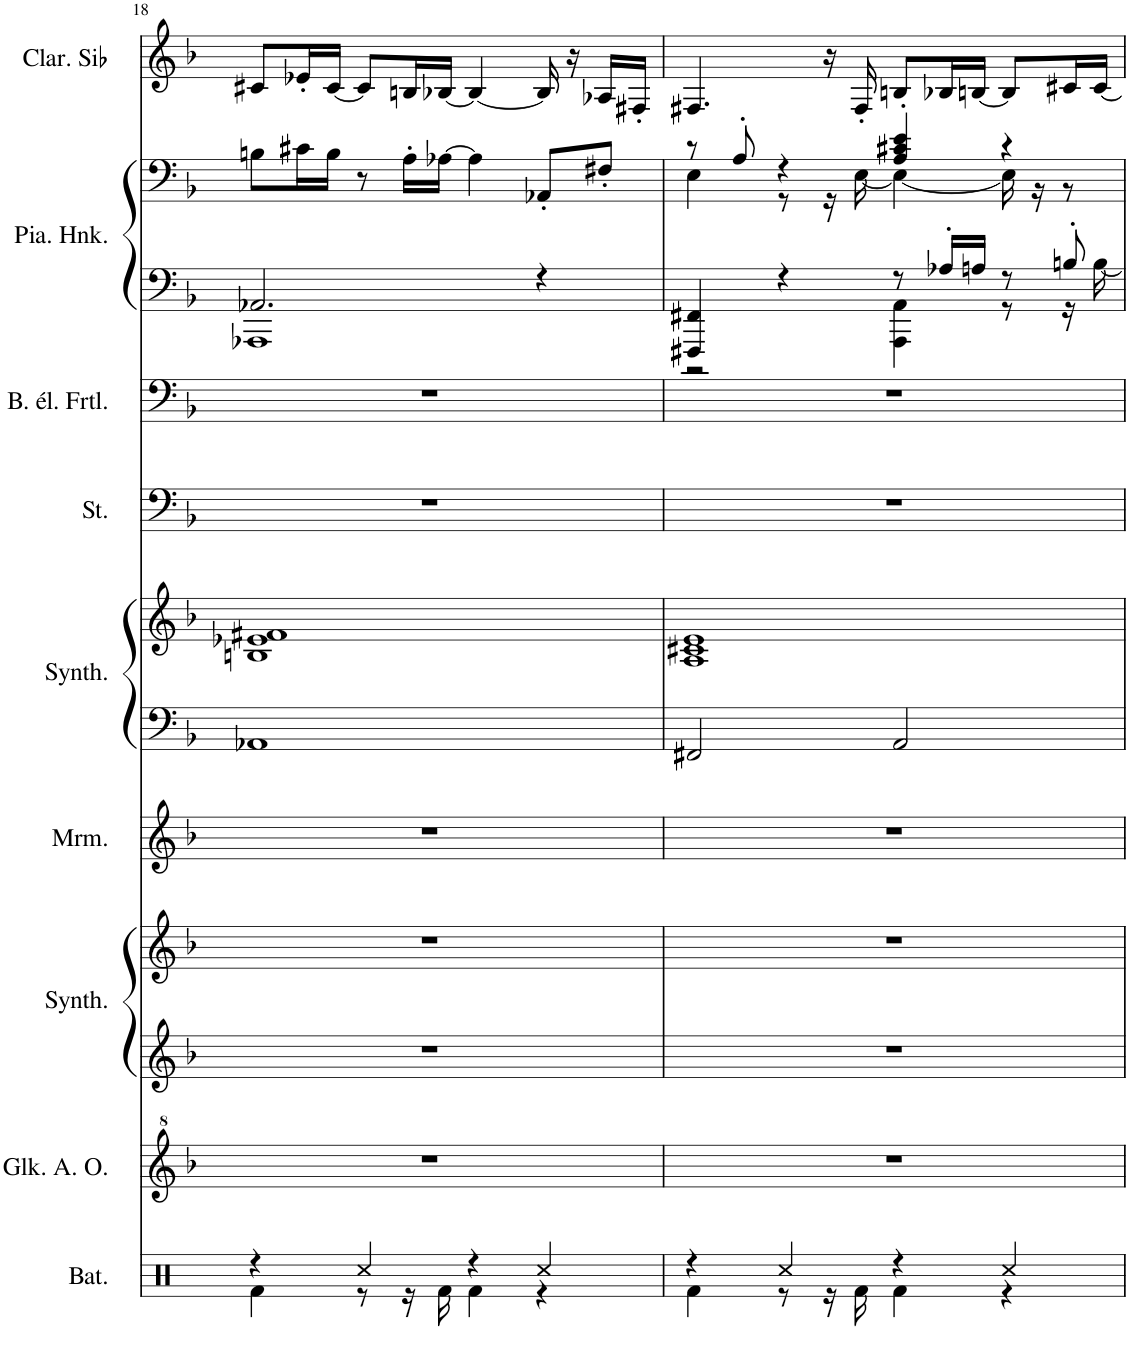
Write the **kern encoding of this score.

**kern	**kern	**kern	**kern	**kern	**kern	**kern	**kern	**kern	**kern	**kern	**kern
*part9	*part8	*part7	*part7	*part6	*part5	*part5	*part4	*part3	*part2	*part2	*part1
*staff12	*staff11	*staff10	*staff9	*staff8	*staff7	*staff6	*staff5	*staff4	*staff3	*staff2	*staff1
*I"Batterie	*I"Glockenspiel Alto Orff	*I"Synthétiseur de cuivres	*	*I"Marimba (double portée)	*I"Synthétiseur Pad	*	*I"Cordes	*I"Basse électrique fretless	*I"Piano Honky Tonk, We Are Th	*	*I"Clarinette en Sib
*I'Bat.	*I'Glk. A. O.	*I'Synth.	*	*I'Mrm.	*I'Synth.	*	*	*I'B. él. Frtl.	*I'Pia. Hnk.	*	*I'Clar. Sib
!!LO:PB:g=z
*clefX	*clefG^2	*clefG2	*clefG2	*clefG2	*clefF4	*clefG2	*clefF4	*clefF4	*clefF4	*clefF4	*clefG2
*	*	*	*	*	*	*	*	*Trd7c12	*	*	*Trd1c2
*k[]	*k[b-]	*k[b-]	*k[b-]	*k[b-]	*k[b-]	*k[b-]	*k[b-]	*k[b-]	*k[b-]	*k[b-]	*k[b-]
*M4/4	*M4/4	*M4/4	*M4/4	*M4/4	*M4/4	*M4/4	*M4/4	*M4/4	*M4/4	*M4/4	*M4/4
=18	=18	=18	=18	=18	=18	=18	=18	=18	=18	=18	=18
*^	*	*	*	*	*	*	*	*	*^	*	*
4r	4Rf\	1r	1r	1r	1r	1AA-X	1Bn 1e-X 1f#X	1r	1r	2.AA-X/	1AAA-X	8Bn\L	8c#X/L
.	.	.	.	.	.	.	.	.	.	.	.	16c#X\L	16e-X'/L
.	.	.	.	.	.	.	.	.	.	.	.	16B\JJ	[16c#/JJ
4Rcc/	8r	.	.	.	.	.	.	.	.	.	.	8r	8c#/L]
.	16r	.	.	.	.	.	.	.	.	.	.	16A'\LL	16Bn/L
.	16Rf\	.	.	.	.	.	.	.	.	.	.	[16A-X\JJ	[16B-X/JJ
4r	4Rf\	.	.	.	.	.	.	.	.	.	.	4A-\]	4B-/_
4Rcc/	4r	.	.	.	.	.	.	.	.	4r	.	8AA-X'/L	16B-/]
.	.	.	.	.	.	.	.	.	.	.	.	.	16r
.	.	.	.	.	.	.	.	.	.	.	.	8F#X'/J	16A-X/LL
.	.	.	.	.	.	.	.	.	.	.	.	.	16F#X'/JJ
=19	=19	=19	=19	=19	=19	=19	=19	=19	=19	=19	=19	=19	=19
*	*	*	*	*	*	*	*	*	*	*	*	*^	*
4r	4Rf\	1r	1r	1r	1r	2FF#X/	1A 1c#X 1e	1r	1r	4FFF#X/ 4FF#X/	2r	8r	4E\	4.F#X/
.	.	.	.	.	.	.	.	.	.	.	.	8A'/	.	.
4Rcc/	8r	.	.	.	.	.	.	.	.	4r	.	4r	8r	.
.	16r	.	.	.	.	.	.	.	.	.	.	.	16r	16r
.	16Rf\	.	.	.	.	.	.	.	.	.	.	.	[16E\	16F#'/
4r	4Rf\	.	.	.	.	2AA/	.	.	.	8r	4AAA\ 4AA\	4A/' 4c#X/' 4e/'	4E\_	8Bn/L
.	.	.	.	.	.	.	.	.	.	16A-X'/LL	.	.	.	16B-X/L
.	.	.	.	.	.	.	.	.	.	16An/JJ	.	.	.	[16Bn/JJ
4Rcc/	4r	.	.	.	.	.	.	.	.	8r	8r	4r	16E\]	8B/L]
.	.	.	.	.	.	.	.	.	.	.	.	.	16r	.
.	.	.	.	.	.	.	.	.	.	8Bn'/	16r	.	8r	16c#X/L
.	.	.	.	.	.	.	.	.	.	.	[16B\	.	.	[16c#/JJ
*	*	*	*	*	*	*	*	*	*	*v	*v	*	*	*
*v	*v	*	*	*	*	*	*	*	*	*	*v	*v	*
=	=	=	=	=	=	=	=	=	=	=	=
*-	*-	*-	*-	*-	*-	*-	*-	*-	*-	*-	*-
